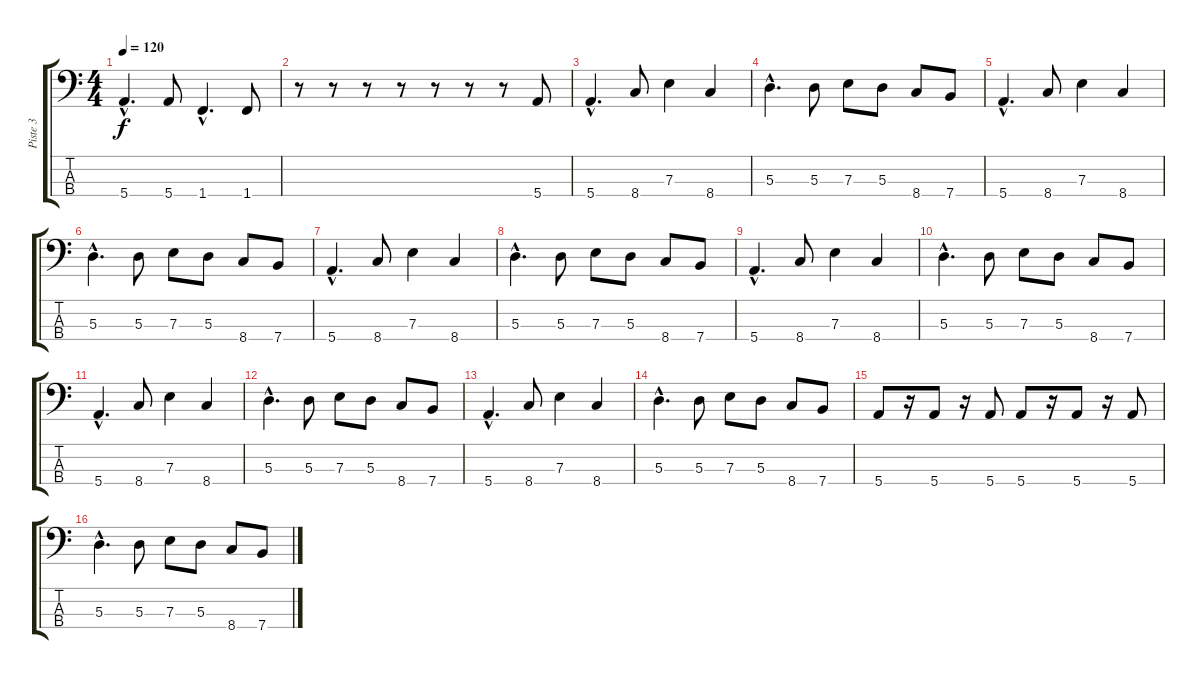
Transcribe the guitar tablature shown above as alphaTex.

\track ("Piste 3" "Piste 3") {instrument electricbassfinger}
\staff {score tabs}
\tuning (G2 D2 A1 E1) {hide}
\ts (4 4)
\tempo 120
\clef f4
\ks c
5.4{hac}.4{d dy f} 5.4.8 1.4{hac}.4{d} 1.4.8 |
r.8 r.8 r.8 r.8 r.8 r.8 r.8 5.4.8 |
5.4{hac}.4{d} 8.4.8 7.3.4 8.4.4 |
5.3{hac}.4{d} 5.3.8 7.3.8 5.3.8 8.4.8 7.4.8 |
5.4{hac}.4{d} 8.4.8 7.3.4 8.4.4 |
5.3{hac}.4{d} 5.3.8 7.3.8 5.3.8 8.4.8 7.4.8 |
5.4{hac}.4{d} 8.4.8 7.3.4 8.4.4 |
5.3{hac}.4{d} 5.3.8 7.3.8 5.3.8 8.4.8 7.4.8 |
5.4{hac}.4{d} 8.4.8 7.3.4 8.4.4 |
5.3{hac}.4{d} 5.3.8 7.3.8 5.3.8 8.4.8 7.4.8 |
5.4{hac}.4{d} 8.4.8 7.3.4 8.4.4 |
5.3{hac}.4{d} 5.3.8 7.3.8 5.3.8 8.4.8 7.4.8 |
5.4{hac}.4{d} 8.4.8 7.3.4 8.4.4 |
5.3{hac}.4{d} 5.3.8 7.3.8 5.3.8 8.4.8 7.4.8 |
5.4.8 r.16 5.4.8 r.16 5.4.8 5.4.8 r.16 5.4.8 r.16 5.4.8 |
5.3{hac}.4{d} 5.3.8 7.3.8 5.3.8 8.4.8 7.4.8
